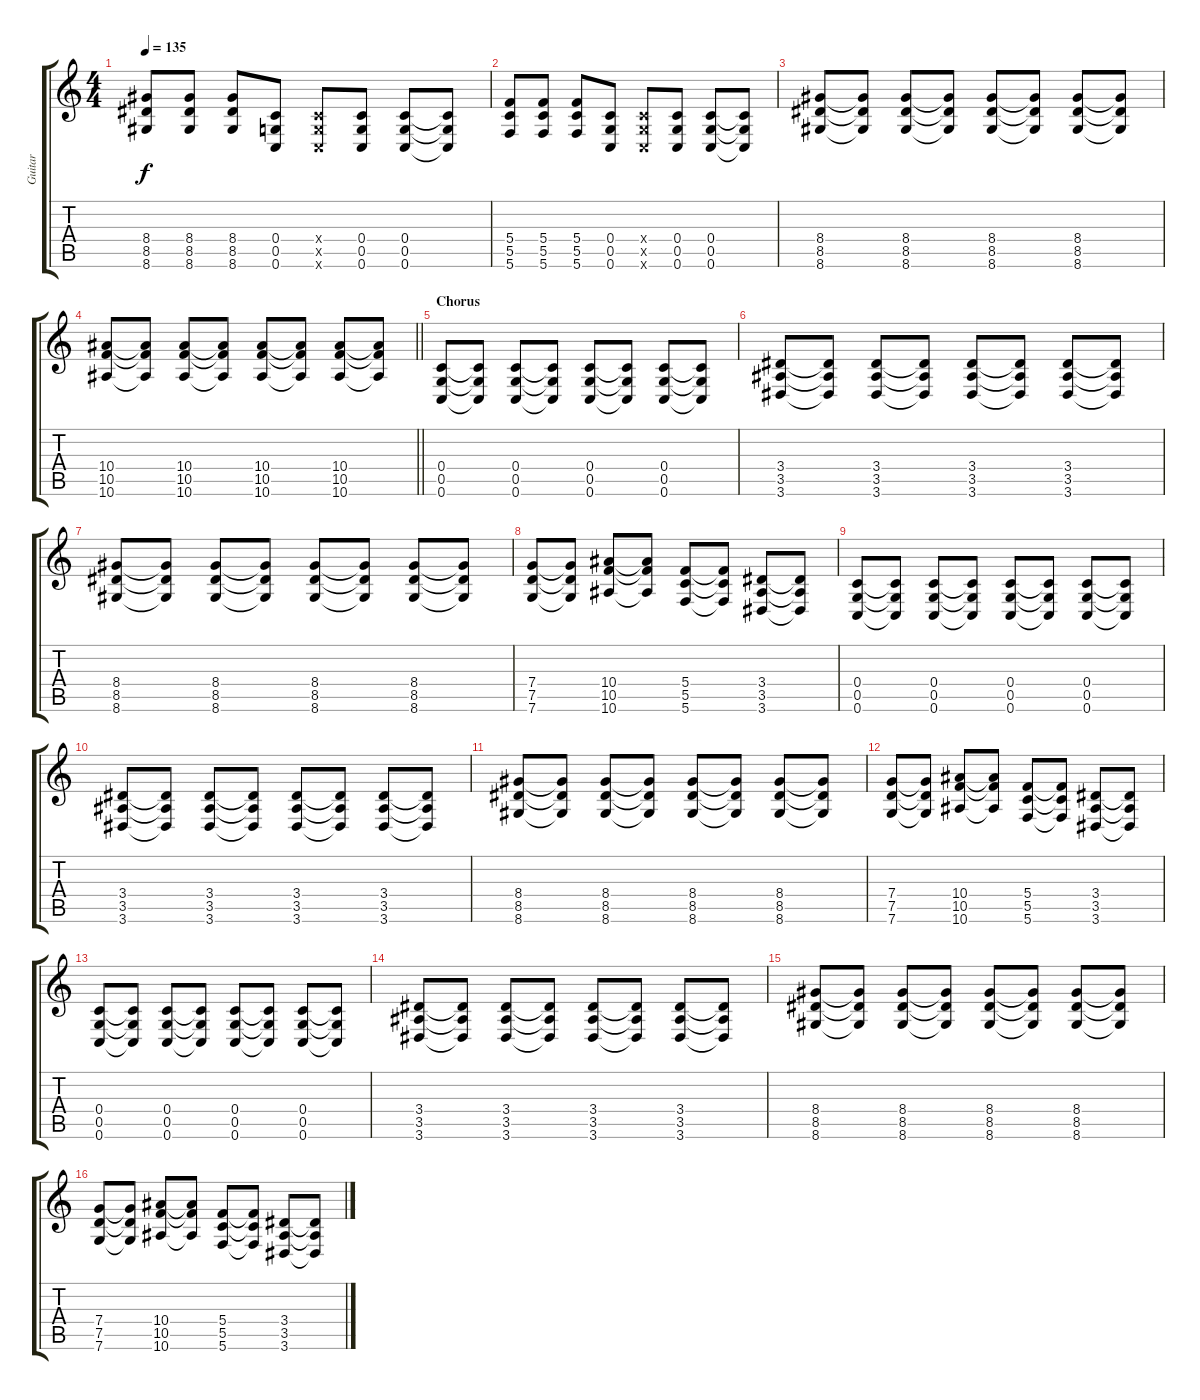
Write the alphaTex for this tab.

\track ("Guitar" "Guitar") {instrument distortionguitar}
\staff {score tabs}
\tuning (D4 A3 F3 C3 G2 C2) {hide}
\ts (4 4)
\tempo 135
\clef g2
\ks c
(8.4 8.5 8.6).8{dy f} (8.4 8.5 8.6).8 (8.4 8.5 8.6).8 (0.4 0.5 0.6).8 (0.4{x} 0.5{x} 0.6{x}).8 (0.4 0.5 0.6).8 (0.4 0.5 0.6).8 (0.4{t} 0.5{t} 0.6{t}).8 |
(5.4 5.5 5.6).8 (5.4 5.5 5.6).8 (5.4 5.5 5.6).8 (0.4 0.5 0.6).8 (0.4{x} 0.5{x} 0.6{x}).8 (0.4 0.5 0.6).8 (0.4 0.5 0.6).8 (0.4{t} 0.5{t} 0.6{t}).8 |
(8.4 8.5 8.6).8 (8.4{t} 8.5{t} 8.6{t}).8 (8.4 8.5 8.6).8 (8.4{t} 8.5{t} 8.6{t}).8 (8.4 8.5 8.6).8 (8.4{t} 8.5{t} 8.6{t}).8 (8.4 8.5 8.6).8 (8.4{t} 8.5{t} 8.6{t}).8 |
\barLineRight lightlight
(10.4 10.5 10.6).8 (10.4{t} 10.5{t} 10.6{t}).8 (10.4 10.5 10.6).8 (10.4{t} 10.5{t} 10.6{t}).8 (10.4 10.5 10.6).8 (10.4{t} 10.5{t} 10.6{t}).8 (10.4 10.5 10.6).8 (10.4{t} 10.5{t} 10.6{t}).8 |
\section ("" "Chorus")
(0.4 0.5 0.6).8 (0.4{t} 0.5{t} 0.6{t}).8 (0.4 0.5 0.6).8 (0.4{t} 0.5{t} 0.6{t}).8 (0.4 0.5 0.6).8 (0.4{t} 0.5{t} 0.6{t}).8 (0.4 0.5 0.6).8 (0.4{t} 0.5{t} 0.6{t}).8 |
(3.4 3.5 3.6).8 (3.4{t} 3.5{t} 3.6{t}).8 (3.4 3.5 3.6).8 (3.4{t} 3.5{t} 3.6{t}).8 (3.4 3.5 3.6).8 (3.4{t} 3.5{t} 3.6{t}).8 (3.4 3.5 3.6).8 (3.4{t} 3.5{t} 3.6{t}).8 |
(8.4 8.5 8.6).8 (8.4{t} 8.5{t} 8.6{t}).8 (8.4 8.5 8.6).8 (8.4{t} 8.5{t} 8.6{t}).8 (8.4 8.5 8.6).8 (8.4{t} 8.5{t} 8.6{t}).8 (8.4 8.5 8.6).8 (8.4{t} 8.5{t} 8.6{t}).8 |
(7.4 7.5 7.6).8 (7.4{t} 7.5{t} 7.6{t}).8 (10.4 10.5 10.6).8 (10.4{t} 10.5{t} 10.6{t}).8 (5.4 5.5 5.6).8 (5.4{t} 5.5{t} 5.6{t}).8 (3.4 3.5 3.6).8 (3.4{t} 3.5{t} 3.6{t}).8 |
(0.4 0.5 0.6).8 (0.4{t} 0.5{t} 0.6{t}).8 (0.4 0.5 0.6).8 (0.4{t} 0.5{t} 0.6{t}).8 (0.4 0.5 0.6).8 (0.4{t} 0.5{t} 0.6{t}).8 (0.4 0.5 0.6).8 (0.4{t} 0.5{t} 0.6{t}).8 |
(3.4 3.5 3.6).8 (3.4{t} 3.5{t} 3.6{t}).8 (3.4 3.5 3.6).8 (3.4{t} 3.5{t} 3.6{t}).8 (3.4 3.5 3.6).8 (3.4{t} 3.5{t} 3.6{t}).8 (3.4 3.5 3.6).8 (3.4{t} 3.5{t} 3.6{t}).8 |
(8.4 8.5 8.6).8 (8.4{t} 8.5{t} 8.6{t}).8 (8.4 8.5 8.6).8 (8.4{t} 8.5{t} 8.6{t}).8 (8.4 8.5 8.6).8 (8.4{t} 8.5{t} 8.6{t}).8 (8.4 8.5 8.6).8 (8.4{t} 8.5{t} 8.6{t}).8 |
(7.4 7.5 7.6).8 (7.4{t} 7.5{t} 7.6{t}).8 (10.4 10.5 10.6).8 (10.4{t} 10.5{t} 10.6{t}).8 (5.4 5.5 5.6).8 (5.4{t} 5.5{t} 5.6{t}).8 (3.4 3.5 3.6).8 (3.4{t} 3.5{t} 3.6{t}).8 |
(0.4 0.5 0.6).8 (0.4{t} 0.5{t} 0.6{t}).8 (0.4 0.5 0.6).8 (0.4{t} 0.5{t} 0.6{t}).8 (0.4 0.5 0.6).8 (0.4{t} 0.5{t} 0.6{t}).8 (0.4 0.5 0.6).8 (0.4{t} 0.5{t} 0.6{t}).8 |
(3.4 3.5 3.6).8 (3.4{t} 3.5{t} 3.6{t}).8 (3.4 3.5 3.6).8 (3.4{t} 3.5{t} 3.6{t}).8 (3.4 3.5 3.6).8 (3.4{t} 3.5{t} 3.6{t}).8 (3.4 3.5 3.6).8 (3.4{t} 3.5{t} 3.6{t}).8 |
(8.4 8.5 8.6).8 (8.4{t} 8.5{t} 8.6{t}).8 (8.4 8.5 8.6).8 (8.4{t} 8.5{t} 8.6{t}).8 (8.4 8.5 8.6).8 (8.4{t} 8.5{t} 8.6{t}).8 (8.4 8.5 8.6).8 (8.4{t} 8.5{t} 8.6{t}).8 |
(7.4 7.5 7.6).8 (7.4{t} 7.5{t} 7.6{t}).8 (10.4 10.5 10.6).8 (10.4{t} 10.5{t} 10.6{t}).8 (5.4 5.5 5.6).8 (5.4{t} 5.5{t} 5.6{t}).8 (3.4 3.5 3.6).8 (3.4{t} 3.5{t} 3.6{t}).8
